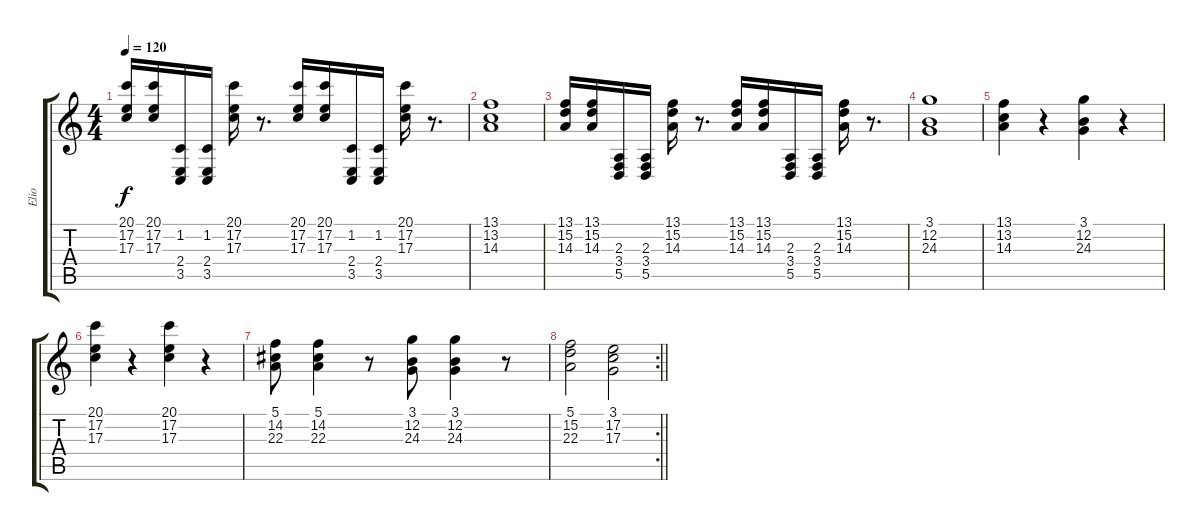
\track ("Elio" "Elio") {instrument drawbarorgan}
\staff {score tabs}
\tuning (E4 B3 G3 D3 A2 E2) {hide}
\ts (4 4)
\tempo 120
\clef g2
\ks c
(20.1 17.2 17.3).16{dy f} (20.1 17.2 17.3).16 (1.2 2.4 3.5).16 (1.2 2.4 3.5).16 (20.1 17.2 17.3).16 r.8{d} (20.1 17.2 17.3).16 (20.1 17.2 17.3).16 (1.2 2.4 3.5).16 (1.2 2.4 3.5).16 (20.1 17.2 17.3).16 r.8{d} |
(13.1 13.2 14.3).1 |
(13.1 15.2 14.3).16 (13.1 15.2 14.3).16 (2.3 3.4 5.5).16 (2.3 3.4 5.5).16 (13.1 15.2 14.3).16 r.8{d} (13.1 15.2 14.3).16 (13.1 15.2 14.3).16 (2.3 3.4 5.5).16 (2.3 3.4 5.5).16 (13.1 15.2 14.3).16 r.8{d} |
(3.1 12.2 24.3).1 |
(13.1 13.2 14.3).4 r.4 (3.1 12.2 24.3).4 r.4 |
(20.1 17.2 17.3).4 r.4 (20.1 17.2 17.3).4 r.4 |
(5.1 14.2 22.3).8 (5.1 14.2 22.3).4 r.8 (3.1 12.2 24.3).8 (3.1 12.2 24.3).4 r.8 |
\rc 2
\barLineRight lightlight
(5.1 15.2 22.3).2 (3.1 17.2 17.3).2
